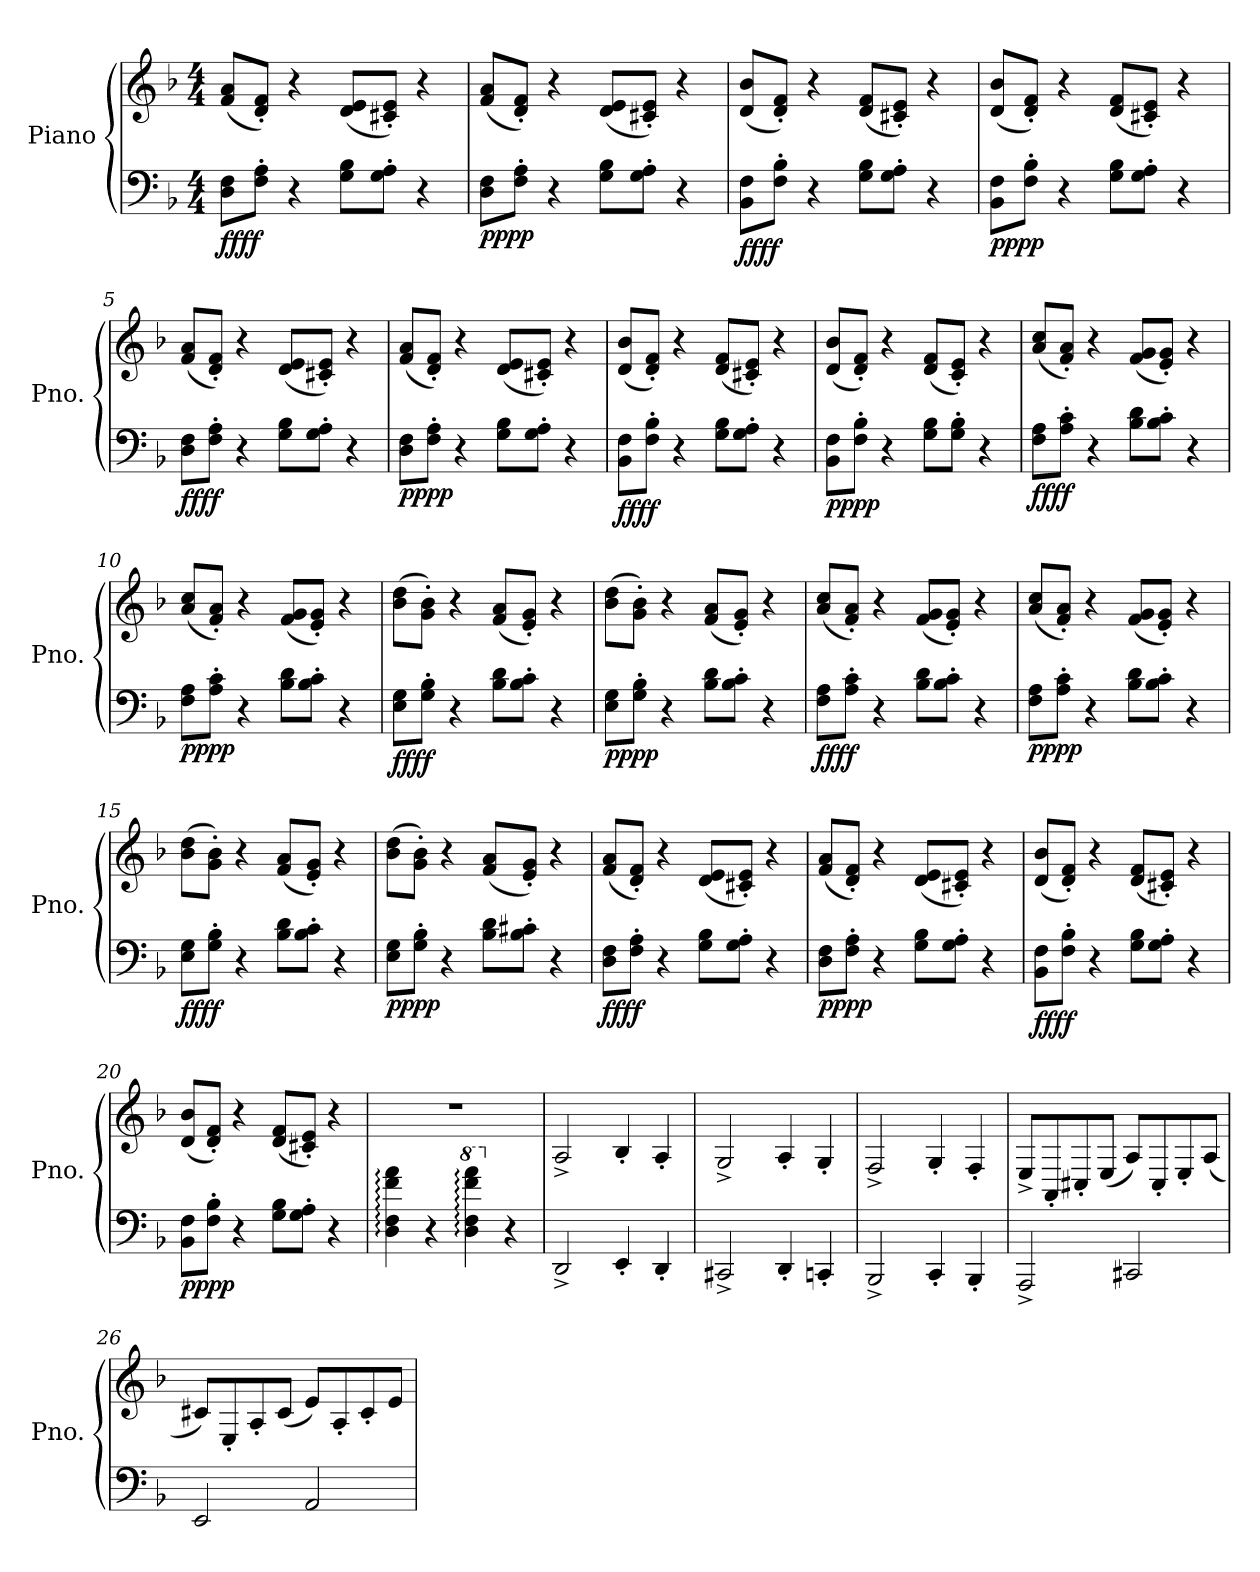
**kern	**kern	**dynam
*part1	*part1	*part1
*staff2	*staff1	*staff1/2
*I"Piano	*	*
*I'Pno.	*	*
*clefF4	*clefG2	*
*k[b-]	*k[b-]	*
*M4/4	*M4/4	*
*MM200	*MM200	*
=1	=1	=1
!	!	!LO:DY:b=2
!	!	!LO:DY:n=1:b=2
!	!	!LO:DY:n=2:b
!	!	!LO:DY:n=3:b
8D\ 8F\L	(8f/ 8a/L	f f f f
8F\' 8A\'J	8d/' 8f/'J)	.
4r	4r	.
8G\ 8B-\L	(8d/ 8e/L	.
8G\' 8A\'J	8c#X/' 8e/'J)	.
4r	4r	.
=2	=2	=2
!	!	!LO:DY:b=2
!	!	!LO:DY:n=1:b=2
!	!	!LO:DY:n=2:b
!	!	!LO:DY:n=3:b
8D\ 8F\L	(8f/ 8a/L	p p p p
8F\' 8A\'J	8d/' 8f/'J)	.
4r	4r	.
8G\ 8B-\L	(8d/ 8e/L	.
8G\' 8A\'J	8c#X/' 8e/'J)	.
4r	4r	.
=3	=3	=3
!	!	!LO:DY:b=2
!	!	!LO:DY:n=1:b=2
!	!	!LO:DY:n=2:b
!	!	!LO:DY:n=3:b
8BB-\ 8F\L	(8d/ 8b-/L	f f f f
8F\' 8B-\'J	8d/' 8f/'J)	.
4r	4r	.
8G\ 8B-\L	(8d/ 8f/L	.
8G\' 8A\'J	8c#X/' 8e/'J)	.
4r	4r	.
=4	=4	=4
!	!	!LO:DY:b=2
!	!	!LO:DY:n=1:b=2
!	!	!LO:DY:n=2:b
!	!	!LO:DY:n=3:b
8BB-\ 8F\L	(8d/ 8b-/L	p p p p
8F\' 8B-\'J	8d/' 8f/'J)	.
4r	4r	.
8G\ 8B-\L	(8d/ 8f/L	.
8G\' 8A\'J	8c#X/' 8e/'J)	.
4r	4r	.
=5	=5	=5
!	!	!LO:DY:b=2
!	!	!LO:DY:n=1:b=2
!	!	!LO:DY:n=2:b
!	!	!LO:DY:n=3:b
8D\ 8F\L	(8f/ 8a/L	f f f f
8F\' 8A\'J	8d/' 8f/'J)	.
4r	4r	.
8G\ 8B-\L	(8d/ 8e/L	.
8G\' 8A\'J	8c#X/' 8e/'J)	.
4r	4r	.
!!LO:LB:g=z
=6	=6	=6
!	!	!LO:DY:b=2
!	!	!LO:DY:n=1:b=2
!	!	!LO:DY:n=2:b
!	!	!LO:DY:n=3:b
8D\ 8F\L	(8f/ 8a/L	p p p p
8F\' 8A\'J	8d/' 8f/'J)	.
4r	4r	.
8G\ 8B-\L	(8d/ 8e/L	.
8G\' 8A\'J	8c#X/' 8e/'J)	.
4r	4r	.
=7	=7	=7
!	!	!LO:DY:b=2
!	!	!LO:DY:n=1:b=2
!	!	!LO:DY:n=2:b
!	!	!LO:DY:n=3:b
8BB-\ 8F\L	(8d/ 8b-/L	f f f f
8F\' 8B-\'J	8d/' 8f/'J)	.
4r	4r	.
8G\ 8B-\L	(8d/ 8f/L	.
8G\' 8A\'J	8c#X/' 8e/'J)	.
4r	4r	.
=8	=8	=8
!	!	!LO:DY:b=2
!	!	!LO:DY:n=1:b=2
!	!	!LO:DY:n=2:b
!	!	!LO:DY:n=3:b
8BB-\ 8F\L	(8d/ 8b-/L	p p p p
8F\' 8B-\'J	8d/' 8f/'J)	.
4r	4r	.
8G\ 8B-\L	(8d/ 8f/L	.
8G\' 8B-\'J	8c/' 8e/'J)	.
4r	4r	.
=9	=9	=9
!	!	!LO:DY:b=2
!	!	!LO:DY:n=1:b=2
!	!	!LO:DY:n=2:b
!	!	!LO:DY:n=3:b
8F\ 8A\L	(8a/ 8cc/L	f f f f
8A\' 8c\'J	8f/' 8a/'J)	.
4r	4r	.
8B-\ 8d\L	(8f/ 8g/L	.
8B-\' 8c\'J	8e/' 8g/'J)	.
4r	4r	.
=10	=10	=10
!	!	!LO:DY:b=2
!	!	!LO:DY:n=1:b=2
!	!	!LO:DY:n=2:b
!	!	!LO:DY:n=3:b
8F\ 8A\L	(8a/ 8cc/L	p p p p
8A\' 8c\'J	8f/' 8a/'J)	.
4r	4r	.
8B-\ 8d\L	(8f/ 8g/L	.
8B-\' 8c\'J	8e/' 8g/'J)	.
4r	4r	.
=11	=11	=11
!	!	!LO:DY:b=2
!	!	!LO:DY:n=1:b=2
!	!	!LO:DY:n=2:b
!	!	!LO:DY:n=3:b
8E\ 8G\L	(8b-\ 8dd\L	f f f f
8G\' 8B-\'J	8g\' 8b-\'J)	.
4r	4r	.
8B-\ 8d\L	(8f/ 8a/L	.
8B-\' 8c\'J	8e/' 8g/'J)	.
4r	4r	.
!!LO:LB:g=z
=12	=12	=12
!	!	!LO:DY:b=2
!	!	!LO:DY:n=1:b=2
!	!	!LO:DY:n=2:b
!	!	!LO:DY:n=3:b
8E\ 8G\L	(8b-\ 8dd\L	p p p p
8G\' 8B-\'J	8g\' 8b-\'J)	.
4r	4r	.
8B-\ 8d\L	(8f/ 8a/L	.
8B-\' 8c\'J	8e/' 8g/'J)	.
4r	4r	.
=13	=13	=13
!	!	!LO:DY:b=2
!	!	!LO:DY:n=1:b=2
!	!	!LO:DY:n=2:b
!	!	!LO:DY:n=3:b
8F\ 8A\L	(8a/ 8cc/L	f f f f
8A\' 8c\'J	8f/' 8a/'J)	.
4r	4r	.
8B-\ 8d\L	(8f/ 8g/L	.
8B-\' 8c\'J	8e/' 8g/'J)	.
4r	4r	.
=14	=14	=14
!	!	!LO:DY:b=2
!	!	!LO:DY:n=1:b=2
!	!	!LO:DY:n=2:b
!	!	!LO:DY:n=3:b
8F\ 8A\L	(8a/ 8cc/L	p p p p
8A\' 8c\'J	8f/' 8a/'J)	.
4r	4r	.
8B-\ 8d\L	(8f/ 8g/L	.
8B-\' 8c\'J	8e/' 8g/'J)	.
4r	4r	.
=15	=15	=15
!	!	!LO:DY:b=2
!	!	!LO:DY:n=1:b=2
!	!	!LO:DY:n=2:b
!	!	!LO:DY:n=3:b
8E\ 8G\L	(8b-\ 8dd\L	f f f f
8G\' 8B-\'J	8g\' 8b-\'J)	.
4r	4r	.
8B-\ 8d\L	(8f/ 8a/L	.
8B-\' 8c\'J	8e/' 8g/'J)	.
4r	4r	.
=16	=16	=16
!	!	!LO:DY:b=2
!	!	!LO:DY:n=1:b=2
!	!	!LO:DY:n=2:b
!	!	!LO:DY:n=3:b
8E\ 8G\L	(8b-\ 8dd\L	p p p p
8G\' 8B-\'J	8g\' 8b-\'J)	.
4r	4r	.
8B-\ 8d\L	(8f/ 8a/L	.
8B-\' 8c#X\'J	8e/' 8g/'J)	.
4r	4r	.
=17	=17	=17
!	!	!LO:DY:b=2
!	!	!LO:DY:n=1:b=2
!	!	!LO:DY:n=2:b
!	!	!LO:DY:n=3:b
8D\ 8F\L	(8f/ 8a/L	f f f f
8F\' 8A\'J	8d/' 8f/'J)	.
4r	4r	.
8G\ 8B-\L	(8d/ 8e/L	.
8G\' 8A\'J	8c#X/' 8e/'J)	.
4r	4r	.
!!LO:LB:g=z
=18	=18	=18
!	!	!LO:DY:b=2
!	!	!LO:DY:n=1:b=2
!	!	!LO:DY:n=2:b
!	!	!LO:DY:n=3:b
8D\ 8F\L	(8f/ 8a/L	p p p p
8F\' 8A\'J	8d/' 8f/'J)	.
4r	4r	.
8G\ 8B-\L	(8d/ 8e/L	.
8G\' 8A\'J	8c#X/' 8e/'J)	.
4r	4r	.
=19	=19	=19
!	!	!LO:DY:b=2
!	!	!LO:DY:n=1:b=2
!	!	!LO:DY:n=2:b
!	!	!LO:DY:n=3:b
8BB-\ 8F\L	(8d/ 8b-/L	f f f f
8F\' 8B-\'J	8d/' 8f/'J)	.
4r	4r	.
8G\ 8B-\L	(8d/ 8f/L	.
8G\' 8A\'J	8c#X/' 8e/'J)	.
4r	4r	.
=20	=20	=20
!	!	!LO:DY:b=2
!	!	!LO:DY:n=1:b=2
!	!	!LO:DY:n=2:b
!	!	!LO:DY:n=3:b
8BB-\ 8F\L	(8d/ 8b-/L	p p p p
8F\' 8B-\'J	8d/' 8f/'J)	.
4r	4r	.
8G\ 8B-\L	(8d/ 8f/L	.
8G\' 8A\'J	8c#X/' 8e/'J)	.
4r	4r	.
=21	=21	=21
4D\: 4F\: 4f\: 4a\:	1r	.
4r	.	.
*8va	*	*
4d\: 4f\: 4ff\: 4aa\:	.	.
*X8va	*	*
4r	.	.
=22	=22	=22
2DD^/	2A^/	.
4EE'/	4B-'/	.
4DD'/	4A'/	.
=23	=23	=23
2CC#X^/	2G^/	.
4DD'/	4A'/	.
4CCn'/	4G'/	.
=24	=24	=24
2BBB-^/	2F^/	.
4CC'/	4G'/	.
4BBB-'/	4F'/	.
!!LO:LB:g=z
=25	=25	=25
2AAA^/	8E^/L	.
.	8AA'/	.
.	8C#X'/	.
.	(8E/J	.
2CC#X/	8A/L)	.
.	8C#'/	.
.	8E'/	.
.	(8A/J	.
=26	=26	=26
2EE/	8c#X/L)	.
.	8E'/	.
.	8A'/	.
.	(8c#/J	.
2AA/	8e/L)	.
.	8A'/	.
.	8c#'/	.
.	8e/J	.
=	=	=
*-	*-	*-
